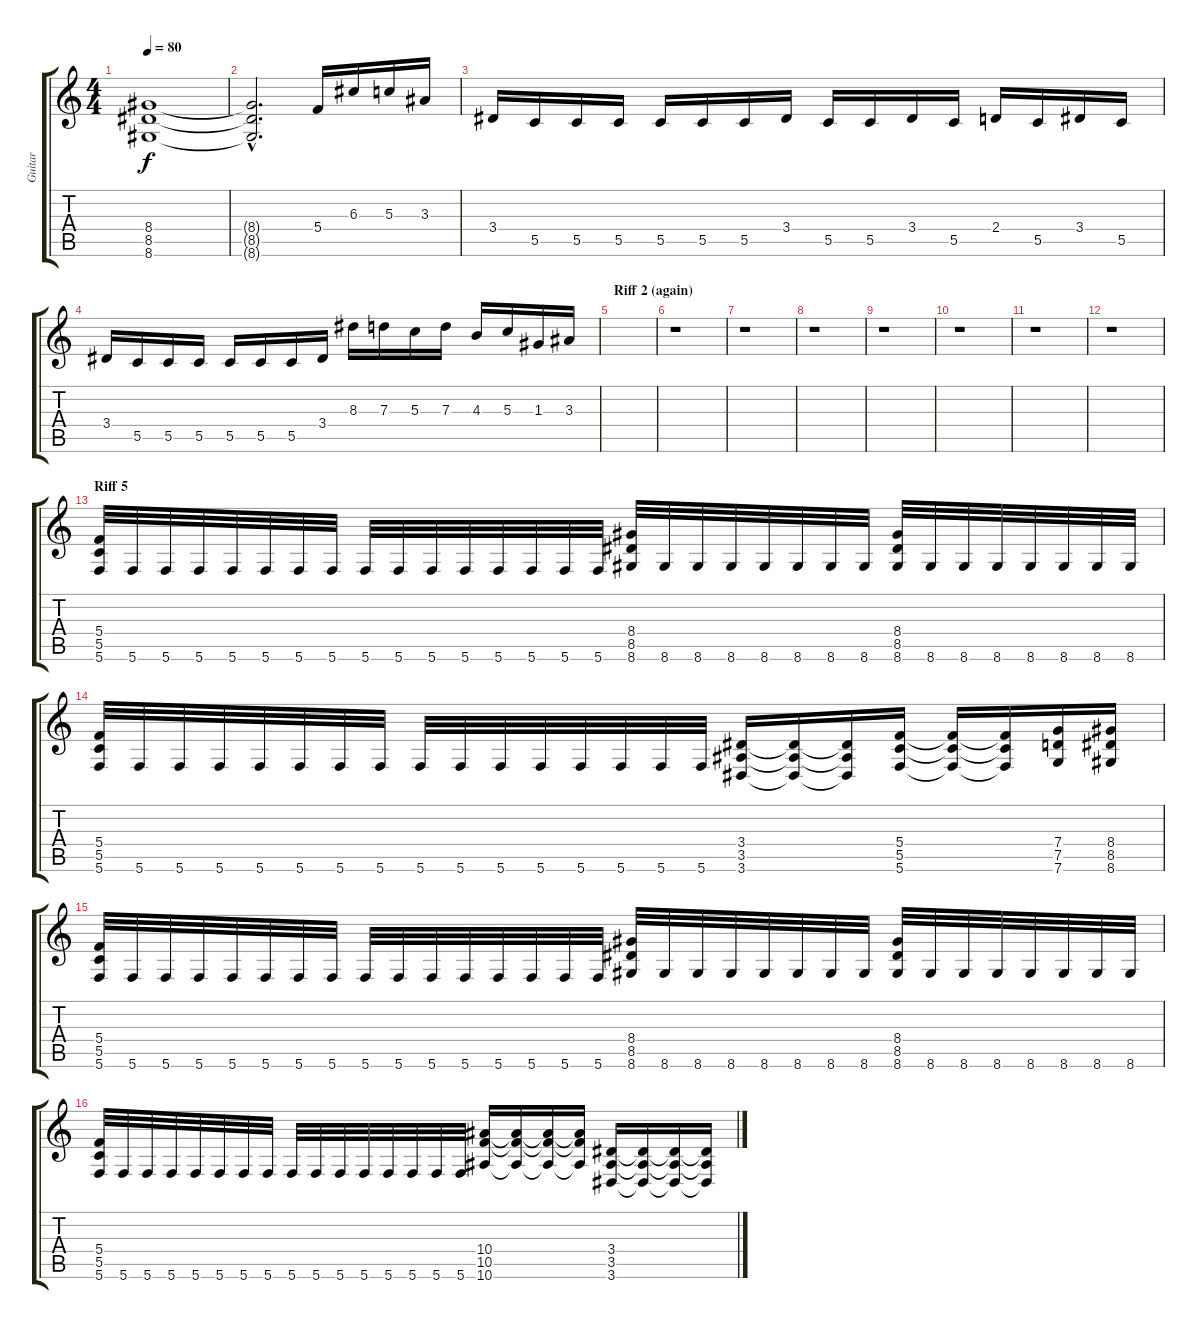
\track ("Guitar" "Guitar") {instrument distortionguitar}
\staff {score tabs}
\tuning (E4 C4 G3 C3 G2 C2) {hide}
\ts (4 4)
\tempo 80
\clef g2
\ks c
(8.4 8.5 8.6).1{dy f volume 16} |
(8.4{hac t} 8.5{hac t} 8.6{hac t}).2{d} 5.4.16 6.3.16 5.3.16 3.3.16 |
3.4.16{volume 10} 5.5.16 5.5.16 5.5.16 5.5.16 5.5.16 5.5.16 3.4.16 5.5.16 5.5.16 3.4.16 5.5.16 2.4.16 5.5.16 3.4.16 5.5.16 |
3.4.16 5.5.16 5.5.16 5.5.16 5.5.16 5.5.16 5.5.16 3.4.16 8.3.16 7.3.16 5.3.16 7.3.16 4.3.16 5.3.16 1.3.16 3.3.16 |
\section ("" "Riff 2 (again)")
|
r.1 |
r.1 |
r.1 |
r.1 |
r.1 |
r.1 |
r.1 |
\section ("" "Riff 5")
(5.4 5.5 5.6).32 5.6.32 5.6.32 5.6.32 5.6.32 5.6.32 5.6.32 5.6.32 5.6.32 5.6.32 5.6.32 5.6.32 5.6.32 5.6.32 5.6.32 5.6.32 (8.4 8.5 8.6).32 8.6.32 8.6.32 8.6.32 8.6.32 8.6.32 8.6.32 8.6.32 (8.4 8.5 8.6).32 8.6.32 8.6.32 8.6.32 8.6.32 8.6.32 8.6.32 8.6.32 |
(5.4 5.5 5.6).32 5.6.32 5.6.32 5.6.32 5.6.32 5.6.32 5.6.32 5.6.32 5.6.32 5.6.32 5.6.32 5.6.32 5.6.32 5.6.32 5.6.32 5.6.32 (3.4 3.5 3.6).16 (3.4{t} 3.5{t} 3.6{t}).16 (3.4{t} 3.5{t} 3.6{t}).16 (5.4 5.5 5.6).16 (5.4{t} 5.5{t} 5.6{t}).16 (5.4{t} 5.5{t} 5.6{t}).16 (7.4 7.5 7.6).16 (8.4 8.5 8.6).16 |
(5.4 5.5 5.6).32 5.6.32 5.6.32 5.6.32 5.6.32 5.6.32 5.6.32 5.6.32 5.6.32 5.6.32 5.6.32 5.6.32 5.6.32 5.6.32 5.6.32 5.6.32 (8.4 8.5 8.6).32 8.6.32 8.6.32 8.6.32 8.6.32 8.6.32 8.6.32 8.6.32 (8.4 8.5 8.6).32 8.6.32 8.6.32 8.6.32 8.6.32 8.6.32 8.6.32 8.6.32 |
(5.4 5.5 5.6).32 5.6.32 5.6.32 5.6.32 5.6.32 5.6.32 5.6.32 5.6.32 5.6.32 5.6.32 5.6.32 5.6.32 5.6.32 5.6.32 5.6.32 5.6.32 (10.4 10.5 10.6).16 (10.4{t} 10.5{t} 10.6{t}).16 (10.4{t} 10.5{t} 10.6{t}).16 (10.4{t} 10.5{t} 10.6{t}).16 (3.4 3.5 3.6).16 (3.4{t} 3.5{t} 3.6{t}).16 (3.4{t} 3.5{t} 3.6{t}).16 (3.4{t} 3.5{t} 3.6{t}).16
